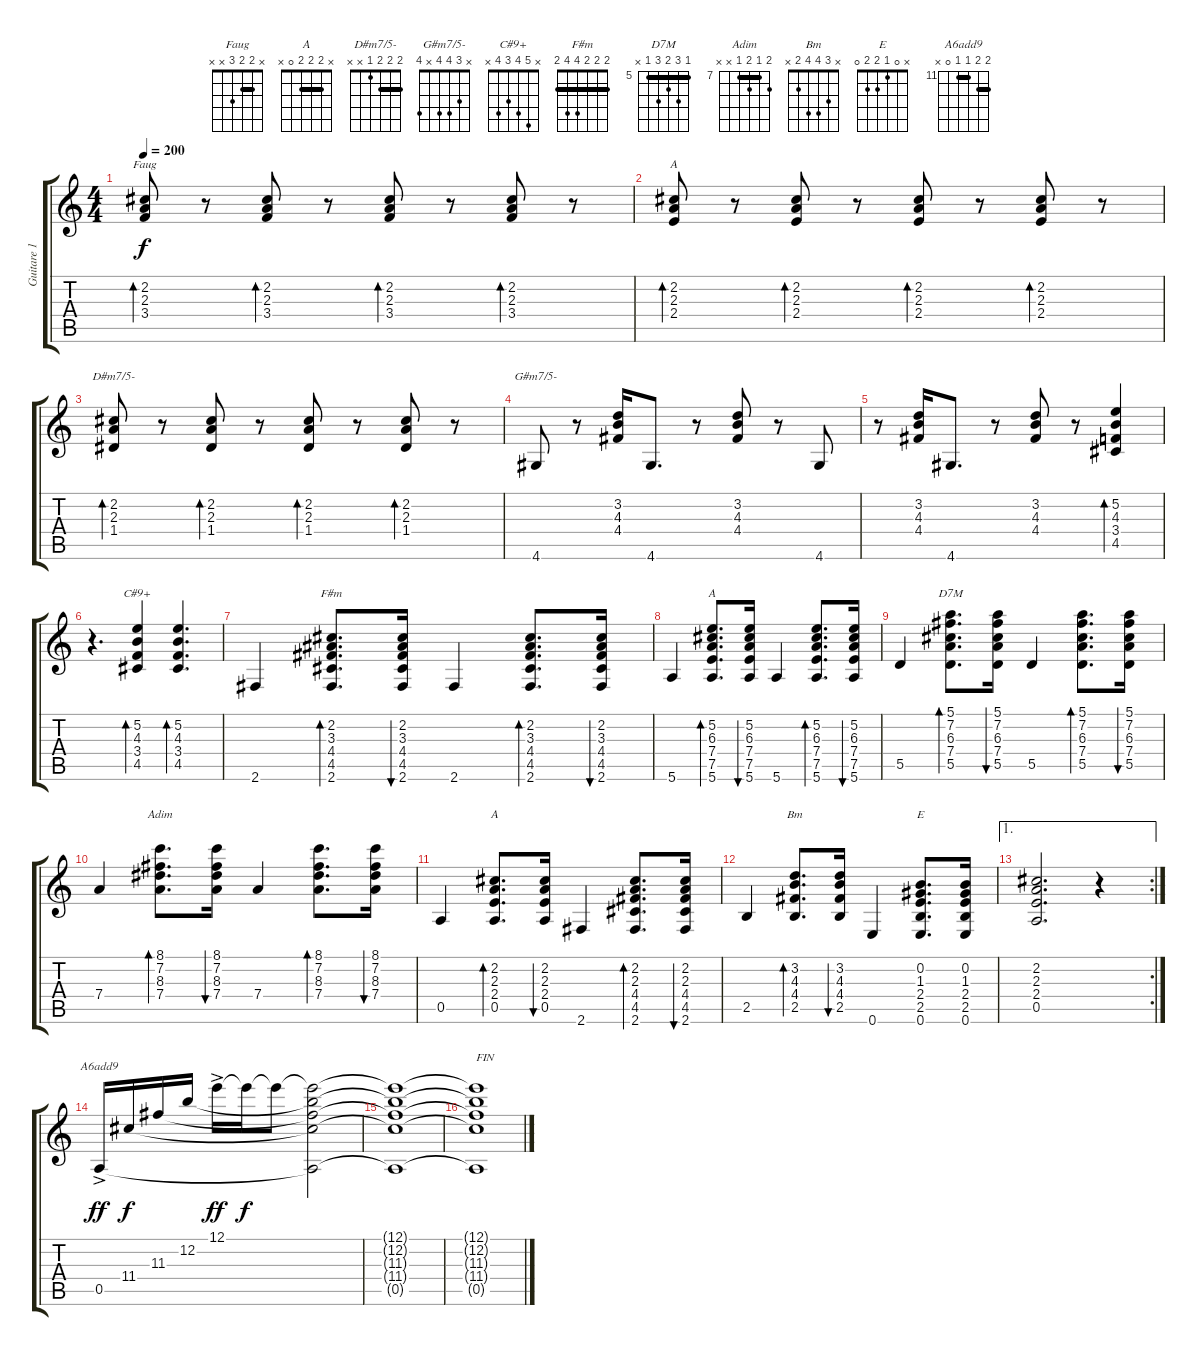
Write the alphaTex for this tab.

\track ("Guitare 1" "Guitare 1") {instrument acousticguitarnylon}
\staff {score tabs}
\tuning (E4 B3 G3 D3 A2 E2) {hide}
\chord ("Faug" x 2 2 3 x x) {barre 2}
\chord ("A" x 2 2 2 x x) {barre 2}
\chord ("D#m7/5-" 2 2 2 1 x x) {barre 2}
\chord ("G#m7/5-" x 3 4 4 x 4)
\chord ("C#9+" x 5 4 3 4 x)
\chord ("F#m" 2 2 2 4 4 2) {barre 2}
\chord ("A" 5 5 6 7 7 5) {firstfret 5 barre 5}
\chord ("D7M" 5 7 6 7 5 x) {firstfret 5 barre 5}
\chord ("Adim" 8 7 8 7 x x) {firstfret 7 barre 7}
\chord ("A" x 2 2 2 0 x) {barre 2}
\chord ("Bm" x 3 4 4 2 x)
\chord ("E" x 0 1 2 2 0)
\chord ("A6add9" 12 12 11 11 0 x) {firstfret 11 barre (11 12)}
\ts (4 4)
\tempo 200
\clef g2
\ks c
(2.2 2.3 3.4).8{bd 60 ch "Faug" dy f} r.8 (2.2 2.3 3.4).8{bd 60} r.8 (2.2 2.3 3.4).8{bd 60} r.8 (2.2 2.3 3.4).8{bd 60} r.8 |
(2.2 2.3 2.4).8{bd 60 ch "A"} r.8 (2.2 2.3 2.4).8{bd 60} r.8 (2.2 2.3 2.4).8{bd 60} r.8 (2.2 2.3 2.4).8{bd 60} r.8 |
(2.2 2.3 1.4).8{bd 60 ch "D#m7/5-"} r.8 (2.2 2.3 1.4).8{bd 60} r.8 (2.2 2.3 1.4).8{bd 60} r.8 (2.2 2.3 1.4).8{bd 60} r.8 |
4.6.8{ch "G#m7/5-"} r.8 (3.2 4.3 4.4).16 4.6.8{d} r.8 (3.2 4.3 4.4).8 r.8 4.6.8 |
r.8 (3.2 4.3 4.4).16 4.6.8{d} r.8 (3.2 4.3 4.4).8 r.8 (5.2 4.3 3.4 4.5).4{bd 60} |
r.4{d} (5.2 4.3 3.4 4.5).4{bd 60 ch "C#9+"} (5.2 4.3 3.4 4.5).4{d bd 60} |
2.6.4 (2.2 3.3 4.4 4.5 2.6).8{d bd 60 ch "F#m"} (2.2 3.3 4.4 4.5 2.6).16{bu 60} 2.6.4 (2.2 3.3 4.4 4.5 2.6).8{d bd 60} (2.2 3.3 4.4 4.5 2.6).16{bu 60} |
5.6.4 (5.2 6.3 7.4 7.5 5.6).8{d bd 60 ch "A"} (5.2 6.3 7.4 7.5 5.6).16{bu 60} 5.6.4 (5.2 6.3 7.4 7.5 5.6).8{d bd 60} (5.2 6.3 7.4 7.5 5.6).16{bu 60} |
5.5.4 (5.1 7.2 6.3 7.4 5.5).8{d bd 60 ch "D7M"} (5.1 7.2 6.3 7.4 5.5).16{bu 60} 5.5.4 (5.1 7.2 6.3 7.4 5.5).8{d bd 60} (5.1 7.2 6.3 7.4 5.5).16{bu 60} |
7.4.4 (8.1 7.2 8.3 7.4).8{d bd 60 ch "Adim"} (8.1 7.2 8.3 7.4).16{bu 60} 7.4.4 (8.1 7.2 8.3 7.4).8{d bd 60} (8.1 7.2 8.3 7.4).16{bu 60} |
0.5.4 (2.2 2.3 2.4 0.5).8{d bd 60 ch "A"} (2.2 2.3 2.4 0.5).16{bu 60} 2.6.4 (2.2 2.3 4.4 4.5 2.6).8{d bd 60} (2.2 2.3 4.4 4.5 2.6).16{bu 60} |
2.5.4 (3.2 4.3 4.4 2.5).8{d bd 60 ch "Bm"} (3.2 4.3 4.4 2.5).16{bu 60} 0.6.4 (0.2 1.3 2.4 2.5 0.6).8{d ch "E"} (0.2 1.3 2.4 2.5 0.6).16 |
\ae 1
\rc 2
(2.2 2.3 2.4 0.5).2{d} r.4 |
0.5{ac}.16{ch "A6add9" dy ff} 11.4.16{dy f} 11.3.16 12.2.16 12.1{ac}.16{dy ff} 12.1{t}.16{dy f} 12.1{t}.8 (12.1{t} 12.2{t} 11.3{t} 11.4{t} 0.5{t}).2 |
(12.1{t} 12.2{t} 11.3{t} 11.4{t} 0.5{t}).1 |
(12.1{t} 12.2{t} 11.3{t} 11.4{t} 0.5{t}).1{txt "FIN"}
